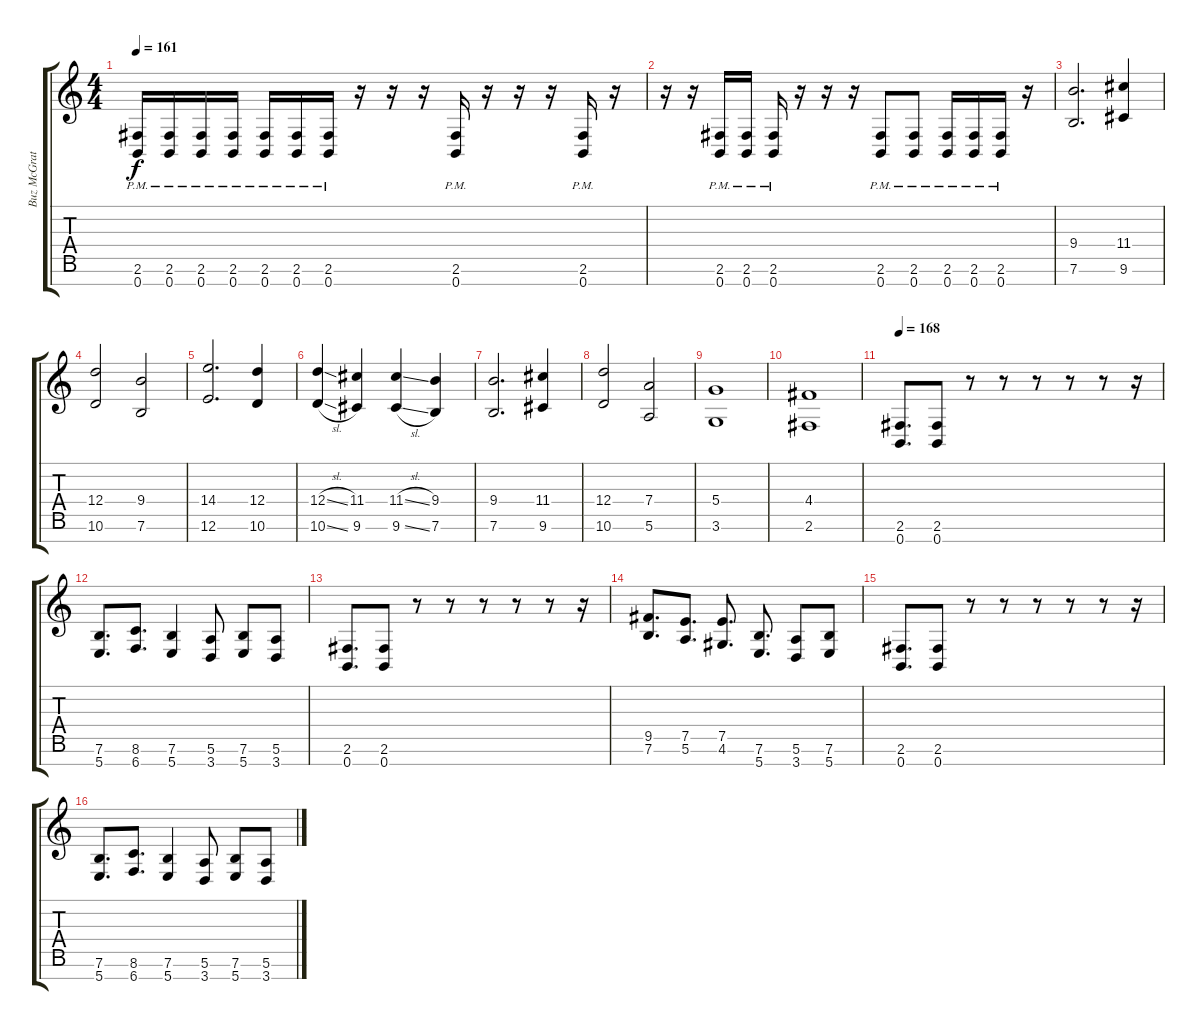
\track ("Buz McGrath" "Buz McGrat") {instrument distortionguitar}
\staff {score tabs}
\tuning (E4 B3 G3 D3 A2 E2 B1) {hide}
\ts (4 4)
\tempo 161
\clef g2
\ks c
(2.6{pm} 0.7{pm}).16{dy f} (2.6{pm} 0.7{pm}).16 (2.6{pm} 0.7{pm}).16 (2.6{pm} 0.7{pm}).16 (2.6{pm} 0.7{pm}).16 (2.6{pm} 0.7{pm}).16 (2.6{pm} 0.7{pm}).16 r.16 r.16 r.16 (2.6{pm} 0.7{pm}).16 r.16 r.16 r.16 (2.6{pm} 0.7{pm}).16 r.16 |
r.16 r.16 (2.6{pm} 0.7{pm}).16 (2.6{pm} 0.7{pm}).16 (2.6{pm} 0.7{pm}).16 r.16 r.16 r.16 (2.6{pm} 0.7{pm}).8 (2.6{pm} 0.7{pm}).8 (2.6{pm} 0.7{pm}).16 (2.6{pm} 0.7{pm}).16 (2.6{pm} 0.7{pm}).16 r.16 |
(9.4 7.6).2{d} (11.4 9.6).4 |
(12.4 10.6).2 (9.4 7.6).2 |
(14.4 12.6).2{d} (12.4 10.6).4 |
(12.4{sl} 10.6{sl}).4 (11.4 9.6).4 (11.4{sl} 9.6{sl}).4 (9.4 7.6).4 |
(9.4 7.6).2{d} (11.4 9.6).4 |
(12.4 10.6).2 (7.4 5.6).2 |
(5.4 3.6).1 |
(4.4 2.6).1 |
\tempo 168
(2.6 0.7).8{d} (2.6 0.7).8 r.8 r.8 r.8 r.8 r.8 r.16 |
(7.6 5.7).8{d} (8.6 6.7).8{d} (7.6 5.7).4 (5.6 3.7).8 (7.6 5.7).8 (5.6 3.7).8 |
(2.6 0.7).8{d} (2.6 0.7).8 r.8 r.8 r.8 r.8 r.8 r.16 |
(9.5 7.6).8{d} (7.5 5.6).8{d} (7.5 4.6).8{d} (7.6 5.7).8{d} (5.6 3.7).8 (7.6 5.7).8 |
(2.6 0.7).8{d} (2.6 0.7).8 r.8 r.8 r.8 r.8 r.8 r.16 |
(7.6 5.7).8{d} (8.6 6.7).8{d} (7.6 5.7).4 (5.6 3.7).8 (7.6 5.7).8 (5.6 3.7).8
